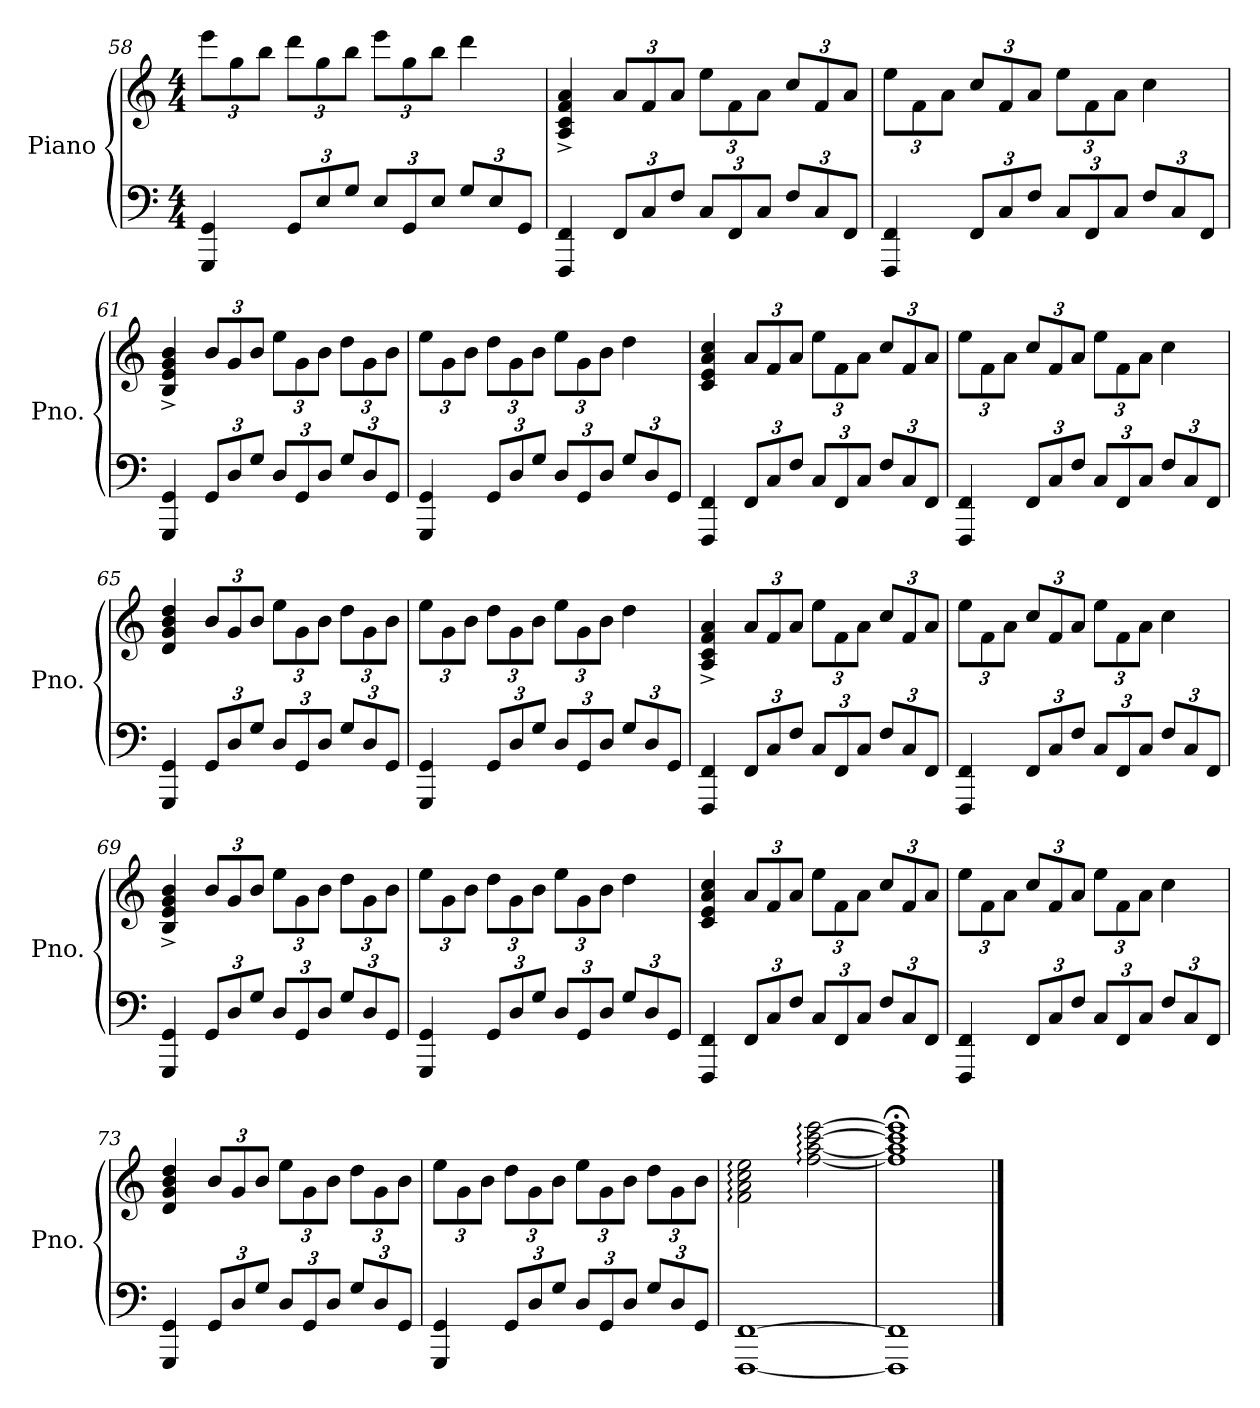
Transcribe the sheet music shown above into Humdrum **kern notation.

**kern	**kern
*part1	*part1
*staff2	*staff1
*I"Piano	*
*I'Pno.	*
*clefF4	*clefG2
*k[]	*k[]
*M4/4	*M4/4
*	*Xbrackettup
=58	=58
4GGG/ 4GG/	12eee\L
.	12gg\
.	12bb\J
*Xbrackettup	*
12GG/L	12ddd\L
12E/	12gg\
12G/J	12bb\J
12E/L	12eee\L
12GG/	12gg\
12E/J	12bb\J
12G/L	4ddd\
12E/	.
12GG/J	.
=59	=59
4FFF/ 4FF/	4A/^ 4c/^ 4f/^ 4a/^
12FF/L	12a/L
12C/	12f/
12F/J	12a/J
12C/L	12ee\L
12FF/	12f\
12C/J	12a\J
12F/L	12cc/L
12C/	12f/
12FF/J	12a/J
=60	=60
4FFF/ 4FF/	12ee\L
.	12f\
.	12a\J
12FF/L	12cc/L
12C/	12f/
12F/J	12a/J
12C/L	12ee\L
12FF/	12f\
12C/J	12a\J
12F/L	4cc\
12C/	.
12FF/J	.
=61	=61
4GGG/ 4GG/	4B/^ 4e/^ 4g/^ 4b/^
12GG/L	12b/L
12D/	12g/
12G/J	12b/J
12D/L	12ee\L
12GG/	12g\
12D/J	12b\J
12G/L	12dd\L
12D/	12g\
12GG/J	12b\J
=62	=62
4GGG/ 4GG/	12ee\L
.	12g\
.	12b\J
12GG/L	12dd\L
12D/	12g\
12G/J	12b\J
12D/L	12ee\L
12GG/	12g\
12D/J	12b\J
12G/L	4dd\
12D/	.
12GG/J	.
=63	=63
4FFF/ 4FF/	4c/ 4e/ 4a/ 4cc/
12FF/L	12a/L
12C/	12f/
12F/J	12a/J
12C/L	12ee\L
12FF/	12f\
12C/J	12a\J
12F/L	12cc/L
12C/	12f/
12FF/J	12a/J
=64	=64
4FFF/ 4FF/	12ee\L
.	12f\
.	12a\J
12FF/L	12cc/L
12C/	12f/
12F/J	12a/J
12C/L	12ee\L
12FF/	12f\
12C/J	12a\J
12F/L	4cc\
12C/	.
12FF/J	.
=65	=65
4GGG/ 4GG/	4d/ 4g/ 4b/ 4dd/
12GG/L	12b/L
12D/	12g/
12G/J	12b/J
12D/L	12ee\L
12GG/	12g\
12D/J	12b\J
12G/L	12dd\L
12D/	12g\
12GG/J	12b\J
=66	=66
4GGG/ 4GG/	12ee\L
.	12g\
.	12b\J
12GG/L	12dd\L
12D/	12g\
12G/J	12b\J
12D/L	12ee\L
12GG/	12g\
12D/J	12b\J
12G/L	4dd\
12D/	.
12GG/J	.
=67	=67
4FFF/ 4FF/	4A/^ 4c/^ 4f/^ 4a/^
12FF/L	12a/L
12C/	12f/
12F/J	12a/J
12C/L	12ee\L
12FF/	12f\
12C/J	12a\J
12F/L	12cc/L
12C/	12f/
12FF/J	12a/J
=68	=68
4FFF/ 4FF/	12ee\L
.	12f\
.	12a\J
12FF/L	12cc/L
12C/	12f/
12F/J	12a/J
12C/L	12ee\L
12FF/	12f\
12C/J	12a\J
12F/L	4cc\
12C/	.
12FF/J	.
=69	=69
4GGG/ 4GG/	4B/^ 4e/^ 4g/^ 4b/^
12GG/L	12b/L
12D/	12g/
12G/J	12b/J
12D/L	12ee\L
12GG/	12g\
12D/J	12b\J
12G/L	12dd\L
12D/	12g\
12GG/J	12b\J
=70	=70
4GGG/ 4GG/	12ee\L
.	12g\
.	12b\J
12GG/L	12dd\L
12D/	12g\
12G/J	12b\J
12D/L	12ee\L
12GG/	12g\
12D/J	12b\J
12G/L	4dd\
12D/	.
12GG/J	.
=71	=71
4FFF/ 4FF/	4c/ 4e/ 4a/ 4cc/
12FF/L	12a/L
12C/	12f/
12F/J	12a/J
12C/L	12ee\L
12FF/	12f\
12C/J	12a\J
12F/L	12cc/L
12C/	12f/
12FF/J	12a/J
=72	=72
4FFF/ 4FF/	12ee\L
.	12f\
.	12a\J
12FF/L	12cc/L
12C/	12f/
12F/J	12a/J
12C/L	12ee\L
12FF/	12f\
12C/J	12a\J
12F/L	4cc\
12C/	.
12FF/J	.
=73	=73
4GGG/ 4GG/	4d/ 4g/ 4b/ 4dd/
12GG/L	12b/L
12D/	12g/
12G/J	12b/J
12D/L	12ee\L
12GG/	12g\
12D/J	12b\J
12G/L	12dd\L
12D/	12g\
12GG/J	12b\J
=74	=74
4GGG/ 4GG/	12ee\L
.	12g\
.	12b\J
12GG/L	12dd\L
12D/	12g\
12G/J	12b\J
12D/L	12ee\L
12GG/	12g\
12D/J	12b\J
12G/L	12dd\L
12D/	12g\
12GG/J	12b\J
=75	=75
[1FFF [1FF	2f\: 2a\: 2cc\: 2ee\:
.	[2ff\: [2aa\: [2ccc\: [2eee\:
=76	=76
1FFF] 1FF]	1ff];< 1aa];< 1ccc];< 1eee];<
==	==
*-	*-
